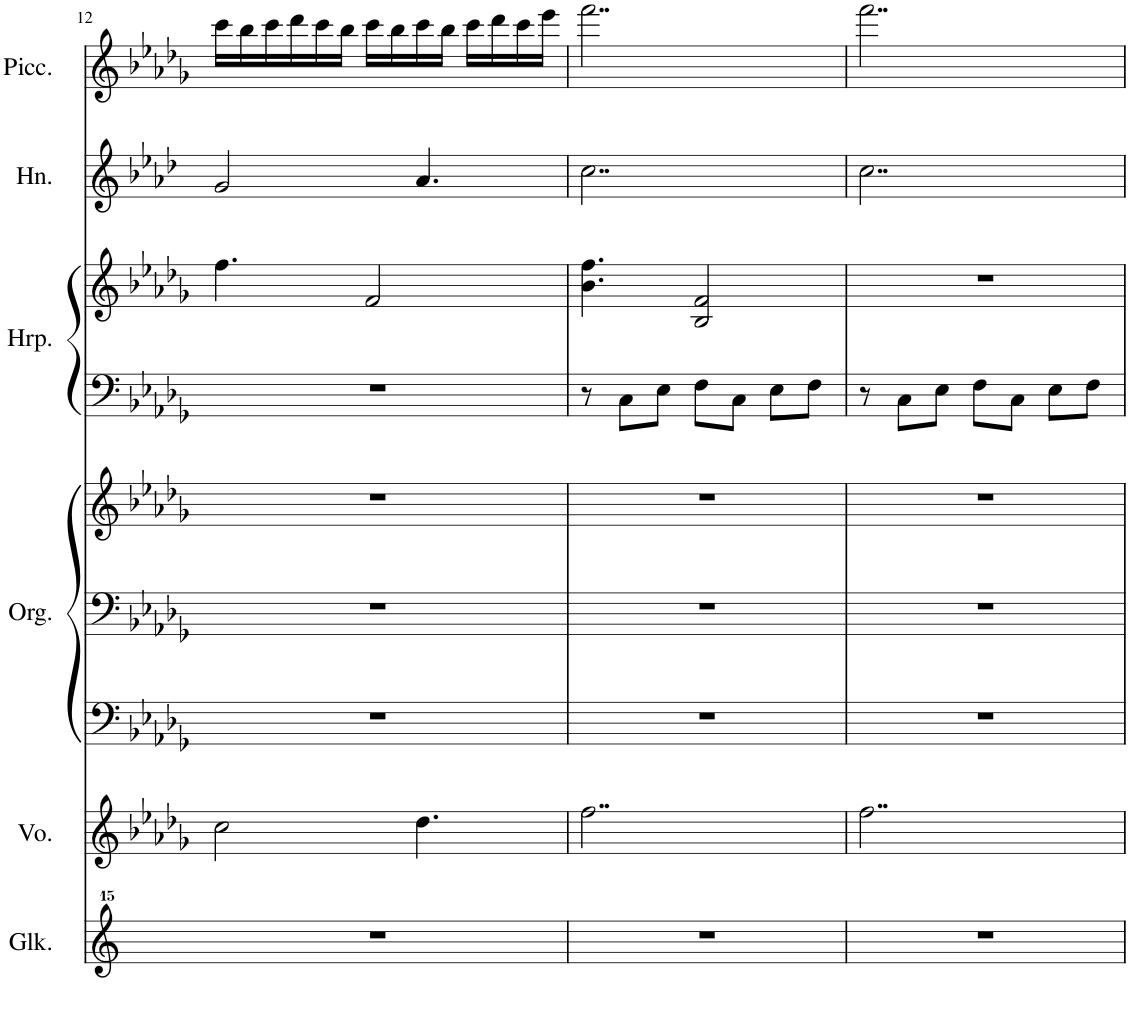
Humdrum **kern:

**kern	**kern	**kern	**kern	**kern	**kern	**kern	**kern	**kern
*part6	*part5	*part4	*part4	*part4	*part3	*part3	*part2	*part1
*staff9	*staff8	*staff7	*staff6	*staff5	*staff4	*staff3	*staff2	*staff1
*I"Glockenspiel	*I"Voice	*I"Organ	*	*	*I"Harp	*	*I"Horn	*I"Piccolo
*I'Glk.	*I'Vo.	*I'Org.	*	*	*I'Hrp.	*	*I'Hn.	*I'Picc.
!!LO:PB:g=z
*clefG^^2	*clefG2	*clefF4	*clefF4	*clefG2	*clefF4	*clefG2	*clefG2	*clefG2
*	*	*	*	*	*	*	*Trd4c7	*Trd-7c-12
*k[]	*k[b-e-a-d-g-]	*k[b-e-a-d-g-]	*k[b-e-a-d-g-]	*k[b-e-a-d-g-]	*k[b-e-a-d-g-]	*k[b-e-a-d-g-]	*k[b-e-a-d-]	*k[b-e-a-d-g-]
*M7/8	*M7/8	*M7/8	*M7/8	*M7/8	*M7/8	*M7/8	*M7/8	*M7/8
=12	=12	=12	=12	=12	=12	=12	=12	=12
2..r	2cc\	2..r	2..r	2..r	2..r	4.ff\	2g/	16ccc\LL
.	.	.	.	.	.	.	.	16bb-\
.	.	.	.	.	.	.	.	16ccc\
.	.	.	.	.	.	.	.	16ddd-\
.	.	.	.	.	.	.	.	16ccc\
.	.	.	.	.	.	.	.	16bb-\JJ
.	.	.	.	.	.	2f/	.	16ccc\LL
.	.	.	.	.	.	.	.	16bb-\
.	4.dd-\	.	.	.	.	.	4.a-/	16ccc\
.	.	.	.	.	.	.	.	16bb-\JJ
.	.	.	.	.	.	.	.	16ccc\LL
.	.	.	.	.	.	.	.	16ddd-\
.	.	.	.	.	.	.	.	16ccc\
.	.	.	.	.	.	.	.	16eee-\JJ
=13	=13	=13	=13	=13	=13	=13	=13	=13
2..r	2..ff\	2..r	2..r	2..r	8r	4.b-\ 4.ff\	2..cc\	2..fff\
.	.	.	.	.	8C\L	.	.	.
.	.	.	.	.	8E-\J	.	.	.
.	.	.	.	.	8F\L	2B-/ 2f/	.	.
.	.	.	.	.	8C\J	.	.	.
.	.	.	.	.	8E-\L	.	.	.
.	.	.	.	.	8F\J	.	.	.
=14	=14	=14	=14	=14	=14	=14	=14	=14
2..r	2..ff\	2..r	2..r	2..r	8r	2..r	2..cc\	2..fff\
.	.	.	.	.	8C\L	.	.	.
.	.	.	.	.	8E-\J	.	.	.
.	.	.	.	.	8F\L	.	.	.
.	.	.	.	.	8C\J	.	.	.
.	.	.	.	.	8E-\L	.	.	.
.	.	.	.	.	8F\J	.	.	.
=	=	=	=	=	=	=	=	=
*-	*-	*-	*-	*-	*-	*-	*-	*-
